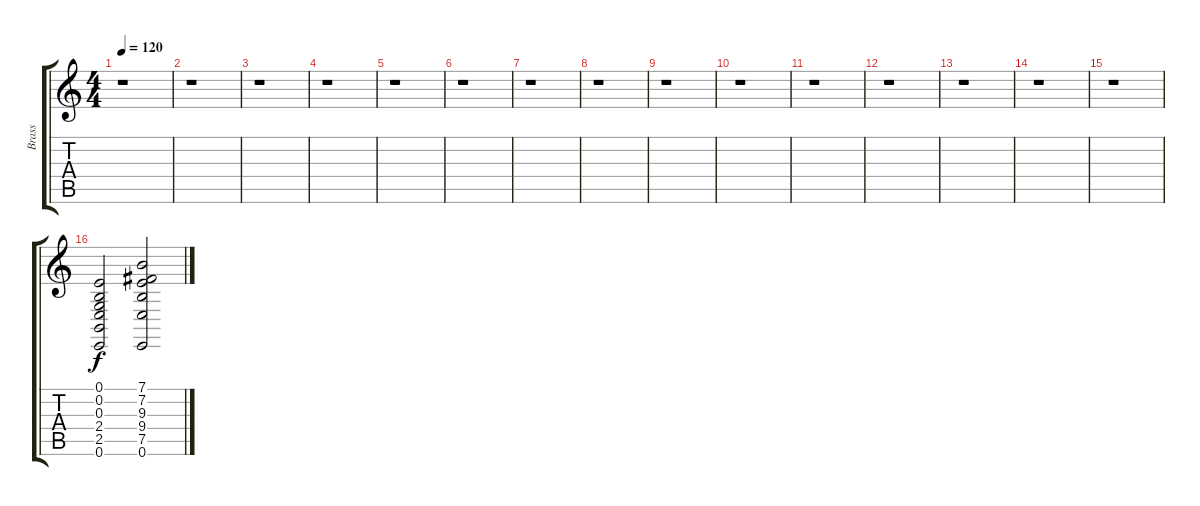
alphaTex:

\track ("Brass" "Brass") {instrument tuba}
\staff {score tabs}
\tuning (E4 B3 G3 D3 A2 E2) {hide}
\ts (4 4)
\tempo 120
\clef g2
\ks c
r.1{dy f} |
r.1 |
r.1 |
r.1 |
r.1 |
r.1 |
r.1 |
r.1 |
r.1 |
r.1 |
r.1 |
r.1 |
r.1 |
r.1 |
r.1 |
(0.1 0.2 0.3 2.4 2.5 0.6).2 (7.1 7.2 9.3 9.4 7.5 0.6).2
